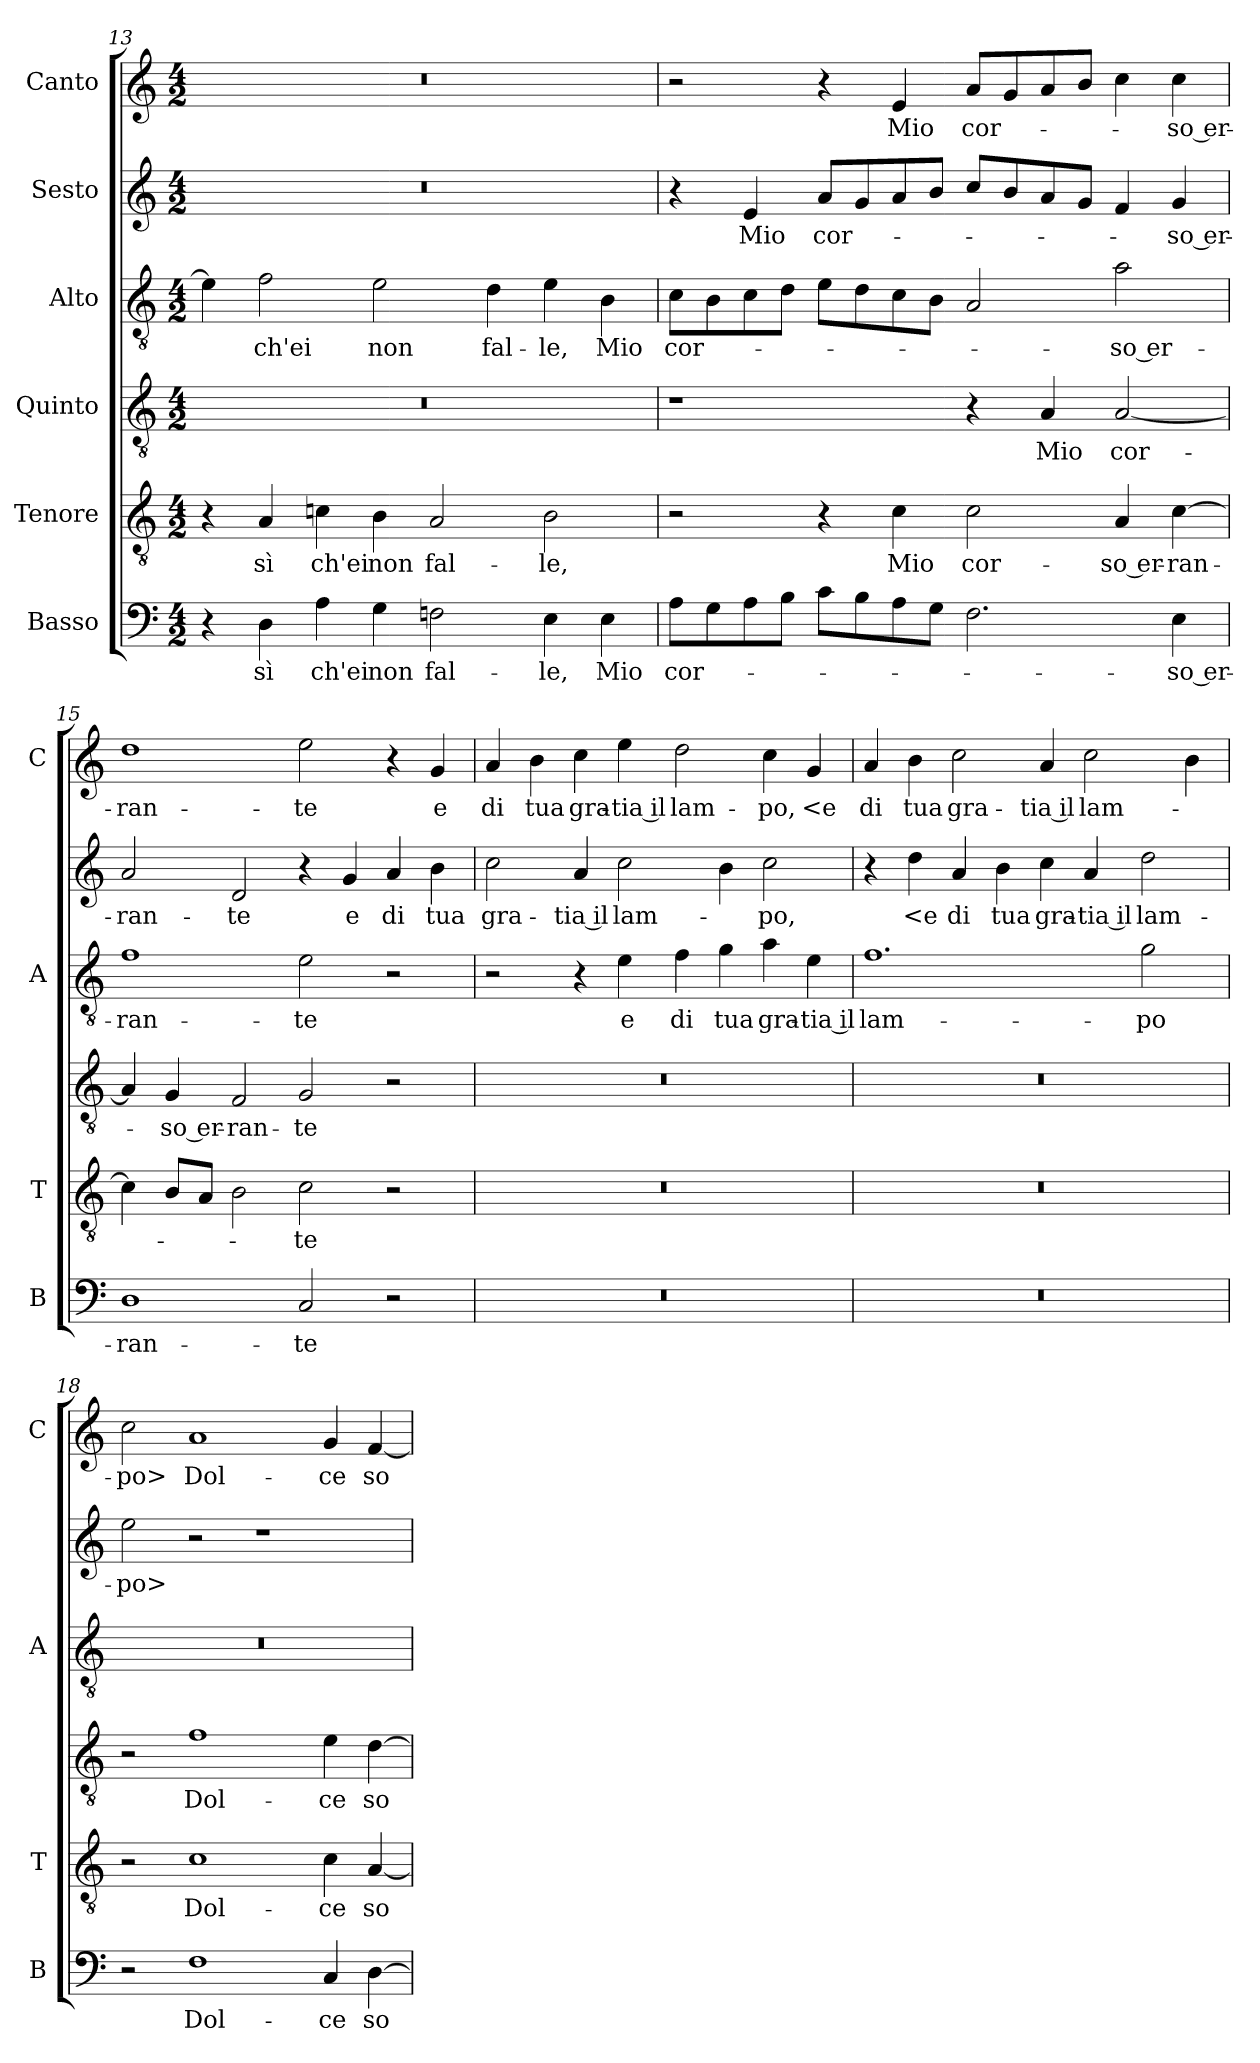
**kern	**text	**kern	**text	**kern	**text	**kern	**text	**kern	**text	**kern	**text
*part6	*part6	*part5	*part5	*part4	*part4	*part3	*part3	*part2	*part2	*part1	*part1
*staff6	*staff6	*staff5	*staff5	*staff4	*staff4	*staff3	*staff3	*staff2	*staff2	*staff1	*staff1
*I"Basso	*	*I"Tenore	*	*I"Quinto	*	*I"Alto	*	*I"Sesto	*	*I"Canto	*
*I'B	*	*I'T	*	*	*	*I'A	*	*	*	*I'C	*
*clefF4	*	*clefGv2	*	*clefGv2	*	*clefGv2	*	*clefG2	*	*clefG2	*
*k[]	*	*k[]	*	*k[]	*	*k[]	*	*k[]	*	*k[]	*
*C:	*	*C:	*	*C:	*	*C:	*	*C:	*	*C:	*
*M4/2	*	*M4/2	*	*M4/2	*	*M4/2	*	*M4/2	*	*M4/2	*
=13	=13	=13	=13	=13	=13	=13	=13	=13	=13	=13	=13
4r	.	4r	.	0r	.	4e]	.	0r	.	0r	.
4D	sì	4A	sì	.	.	2f	ch'ei	.	.	.	.
4A	ch'ei	4cn	ch'ei	.	.	.	.	.	.	.	.
4G	non	4B	non	.	.	2e	non	.	.	.	.
2Fn	fal-	2A	fal-	.	.	.	.	.	.	.	.
.	.	.	.	.	.	4d	fal-	.	.	.	.
4E	-le,	2B	-le,	.	.	4e	-le,	.	.	.	.
4E	Mio	.	.	.	.	4B	Mio	.	.	.	.
=14	=14	=14	=14	=14	=14	=14	=14	=14	=14	=14	=14
8AL	cor-	2r	.	1r	.	8cL	cor-	4r	.	2r	.
8G	.	.	.	.	.	8B	.	.	.	.	.
8A	.	.	.	.	.	8c	.	4e	Mio	.	.
8BJ	.	.	.	.	.	8dJ	.	.	.	.	.
8cL	.	4r	.	.	.	8eL	.	8aL	cor-	4r	.
8B	.	.	.	.	.	8d	.	8g	.	.	.
8A	.	4c	Mio	.	.	8c	.	8a	.	4e	Mio
8GJ	.	.	.	.	.	8BJ	.	8bJ	.	.	.
2.F	.	2c	cor-	4r	.	2A	.	8ccL	.	8aL	cor-
.	.	.	.	.	.	.	.	8b	.	8g	.
.	.	.	.	4A	Mio	.	.	8a	.	8a	.
.	.	.	.	.	.	.	.	8gJ	.	8bJ	.
.	.	4A	-so er-	[2A	cor-	2a	-so er-	4f	.	4cc	.
4E	-so er-	[4c	-ran-	.	.	.	.	4g	-so er-	4cc	-so er-
=15	=15	=15	=15	=15	=15	=15	=15	=15	=15	=15	=15
1D	-ran-	4c]	.	4A]	.	1f	-ran-	2a	-ran-	1dd	-ran-
.	.	8BL	.	4G	-so er-	.	.	.	.	.	.
.	.	8AJ	.	.	.	.	.	.	.	.	.
.	.	2B	.	2F	-ran-	.	.	2d	-te	.	.
2C	-te	2c	-te	2G	-te	2e	-te	4r	.	2ee	-te
.	.	.	.	.	.	.	.	4g	e	.	.
2r	.	2r	.	2r	.	2r	.	4a	di	4r	.
.	.	.	.	.	.	.	.	4b	tua	4g	e
=16	=16	=16	=16	=16	=16	=16	=16	=16	=16	=16	=16
0r	.	0r	.	0r	.	2r	.	2cc	gra-	4a	di
.	.	.	.	.	.	.	.	.	.	4b	tua
.	.	.	.	.	.	4r	.	4a	-tia il	4cc	gra-
.	.	.	.	.	.	4e	e	2cc	lam-	4ee	-tia il
.	.	.	.	.	.	4f	di	.	.	2dd	lam-
.	.	.	.	.	.	4g	tua	4b	.	.	.
.	.	.	.	.	.	4a	gra-	2cc	-po,	4cc	-po,
.	.	.	.	.	.	4e	-tia il	.	.	4g	<e
=17	=17	=17	=17	=17	=17	=17	=17	=17	=17	=17	=17
0r	.	0r	.	0r	.	1.f	lam-	4r	.	4a	di
.	.	.	.	.	.	.	.	4dd	<e	4b	tua
.	.	.	.	.	.	.	.	4a	di	2cc	gra-
.	.	.	.	.	.	.	.	4b	tua	.	.
.	.	.	.	.	.	.	.	4cc	gra-	4a	-tia il
.	.	.	.	.	.	.	.	4a	-tia il	2cc	lam-
.	.	.	.	.	.	2g	-po	2dd	lam-	.	.
.	.	.	.	.	.	.	.	.	.	4b	.
=18	=18	=18	=18	=18	=18	=18	=18	=18	=18	=18	=18
2r	.	2r	.	2r	.	0r	.	2ee	-po>	2cc	-po>
1F	Dol-	1c	Dol-	1f	Dol-	.	.	2r	.	1a	Dol-
.	.	.	.	.	.	.	.	1r	.	.	.
4C	-ce	4c	-ce	4e	-ce	.	.	.	.	4g	-ce
[4D	so-	[4A	so-	[4d	so-	.	.	.	.	[4f	so-
=	=	=	=	=	=	=	=	=	=	=	=
*-	*-	*-	*-	*-	*-	*-	*-	*-	*-	*-	*-
